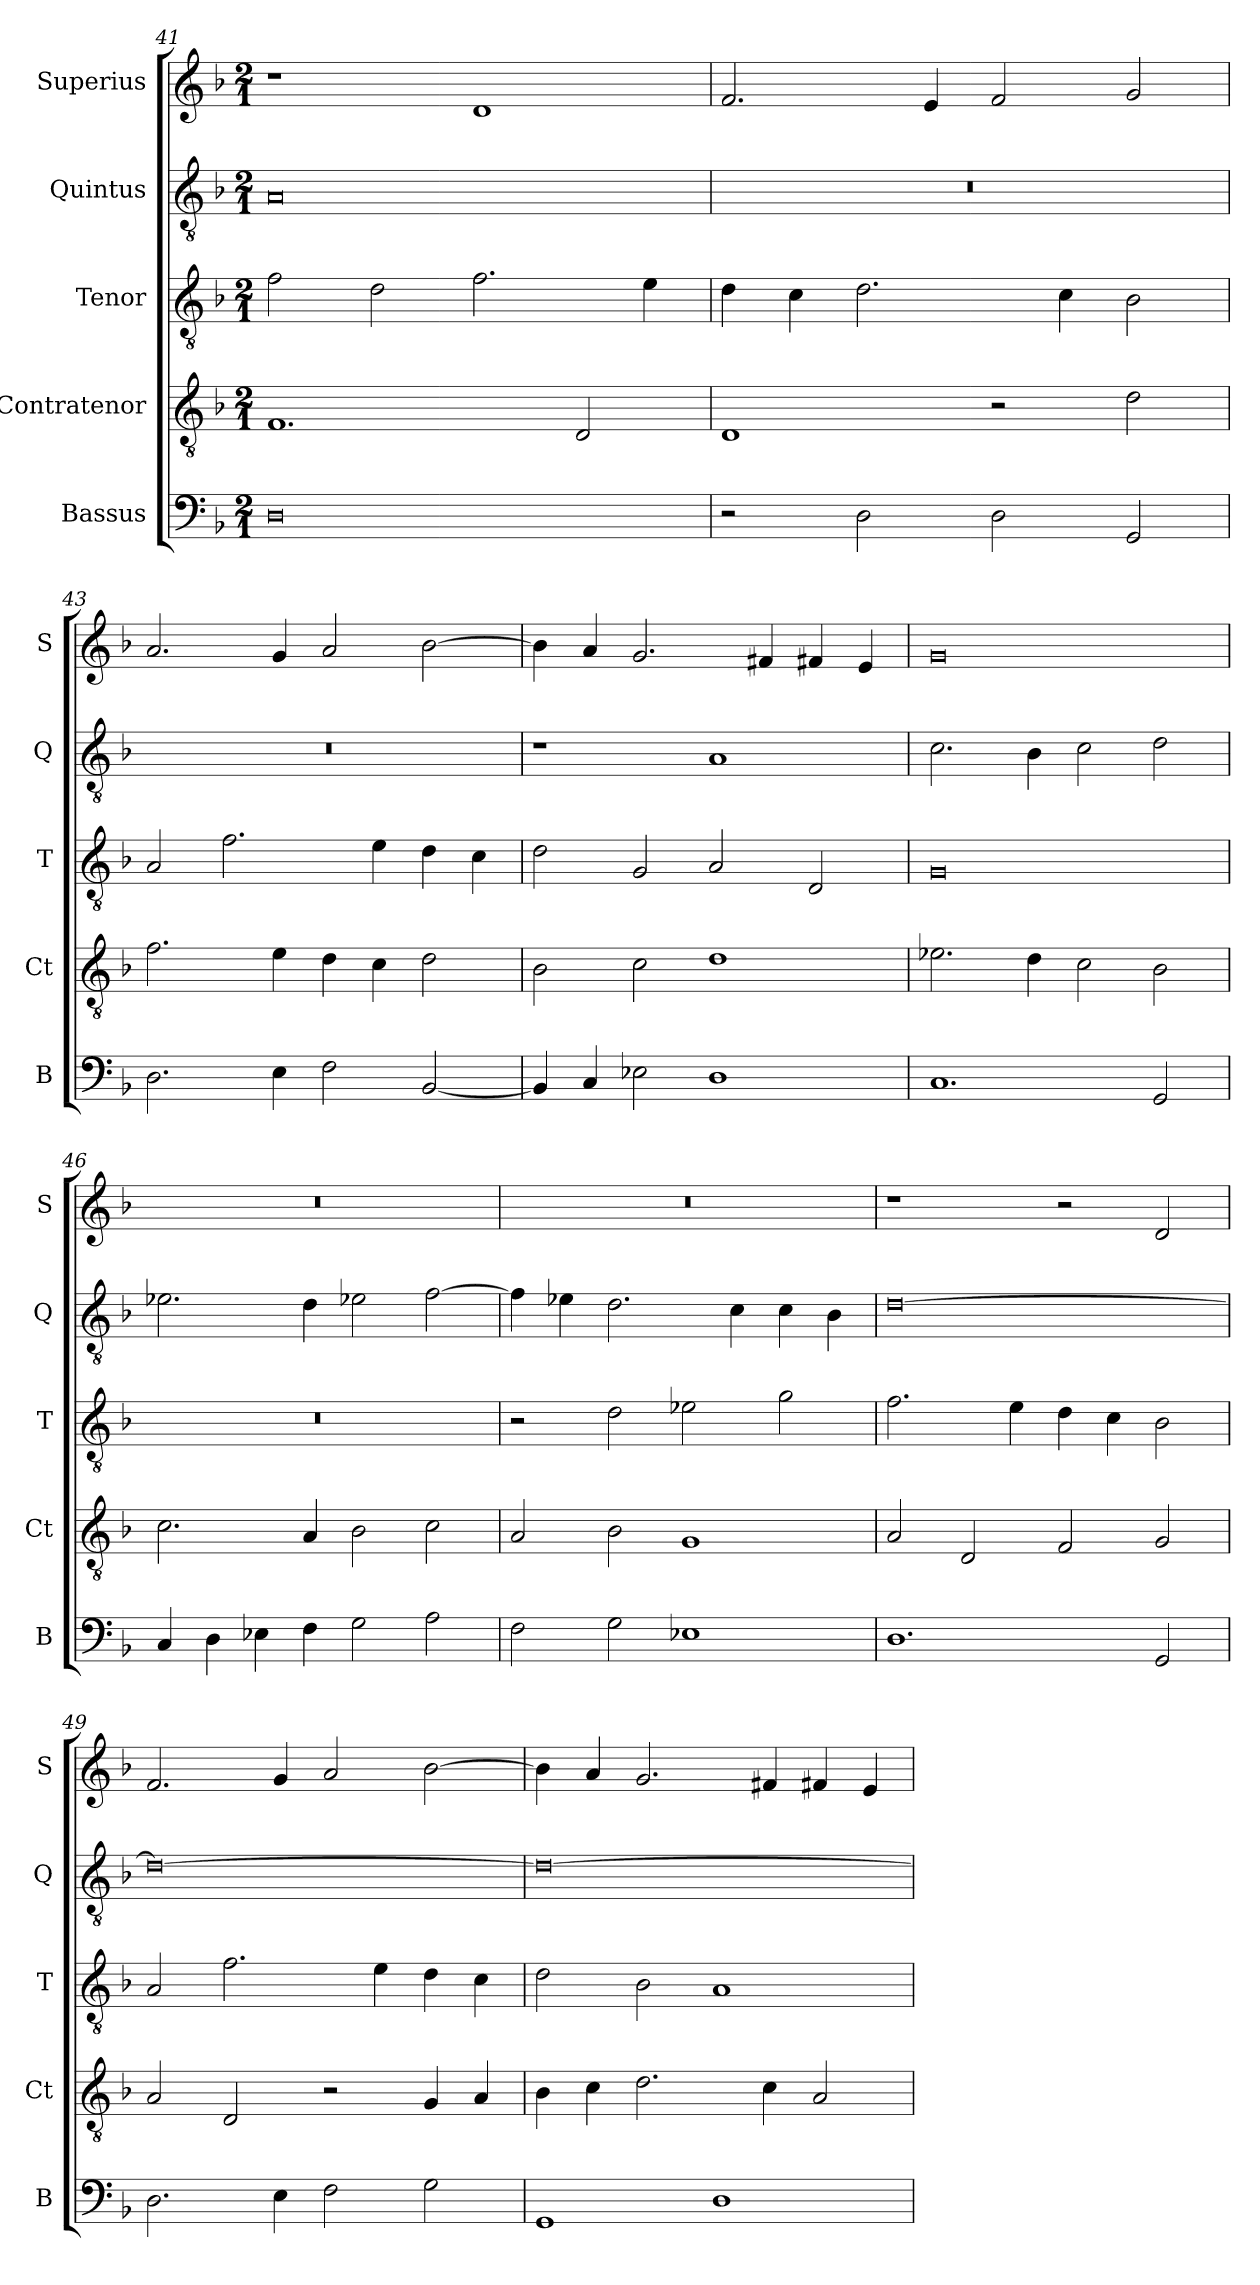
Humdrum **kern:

**kern	**kern	**kern	**kern	**kern
*part5	*part4	*part3	*part2	*part1
*staff5	*staff4	*staff3	*staff2	*staff1
*I"Bassus	*I"Contratenor	*I"Tenor	*I"Quintus	*I"Superius
*I'B	*I'Ct	*I'T	*I'Q	*I'S
*clefF4	*clefGv2	*clefGv2	*clefGv2	*clefG2
*k[b-]	*k[b-]	*k[b-]	*k[b-]	*k[b-]
*M2/1	*M2/1	*M2/1	*M2/1	*M2/1
=41	=41	=41	=41	=41
0D	1.F	2f\	0A	1r
.	.	2d\	.	.
.	.	2.f\	.	1d
.	2D/	.	.	.
.	.	4e\	.	.
=42	=42	=42	=42	=42
2r	1D	4d\	0r	2.f/
.	.	4c\	.	.
2D\	.	2.d\	.	.
.	.	.	.	4e/
2D\	2r	.	.	2f/
.	.	4c\	.	.
2GG/	2d\	2B-\	.	2g/
=43	=43	=43	=43	=43
2.D\	2.f\	2A/	0r	2.a/
.	.	2.f\	.	.
4E\	4e\	.	.	4g/
2F\	4d\	.	.	2a/
.	4c\	4e\	.	.
[2BB-/	2d\	4d\	.	[2b-\
.	.	4c\	.	.
=44	=44	=44	=44	=44
4BB-/]	2B-\	2d\	1r	4b-\]
4C/	.	.	.	4a/
2E-X\	2c\	2G/	.	2.g/
1D	1d	2A/	1A	.
.	.	.	.	4f#X/
.	.	2D/	.	4f#X/
.	.	.	.	4e/
=45	=45	=45	=45	=45
1.C	2.e-X\	0G	2.c\	0g
.	4d\	.	4B-\	.
.	2c\	.	2c\	.
2GG/	2B-\	.	2d\	.
=46	=46	=46	=46	=46
4C/	2.c\	0r	2.e-X\	0r
4D\	.	.	.	.
4E-X\	.	.	.	.
4F\	4A/	.	4d\	.
2G\	2B-\	.	2e-X\	.
2A\	2c\	.	[2f\	.
=47	=47	=47	=47	=47
2F\	2A/	2r	4f\]	0r
.	.	.	4e-X\	.
2G\	2B-\	2d\	2.d\	.
1E-X	1G	2e-X\	.	.
.	.	.	4c\	.
.	.	2g\	4c\	.
.	.	.	4B-\	.
=48	=48	=48	=48	=48
1.D	2A/	2.f\	[0d	1r
.	2D/	.	.	.
.	.	4e\	.	.
.	2F/	4d\	.	2r
.	.	4c\	.	.
2GG/	2G/	2B-\	.	2d/
=49	=49	=49	=49	=49
2.D\	2A/	2A/	0d_	2.f/
.	2D/	2.f\	.	.
4E\	.	.	.	4g/
2F\	2r	.	.	2a/
.	.	4e\	.	.
2G\	4G/	4d\	.	[2b-\
.	4A/	4c\	.	.
=50	=50	=50	=50	=50
1GG	4B-\	2d\	0d_	4b-\]
.	4c\	.	.	4a/
.	2.d\	2B-\	.	2.g/
1D	.	1A	.	.
.	4c\	.	.	4f#X/
.	2A/	.	.	4f#X/
.	.	.	.	4e/
=	=	=	=	=
*-	*-	*-	*-	*-
